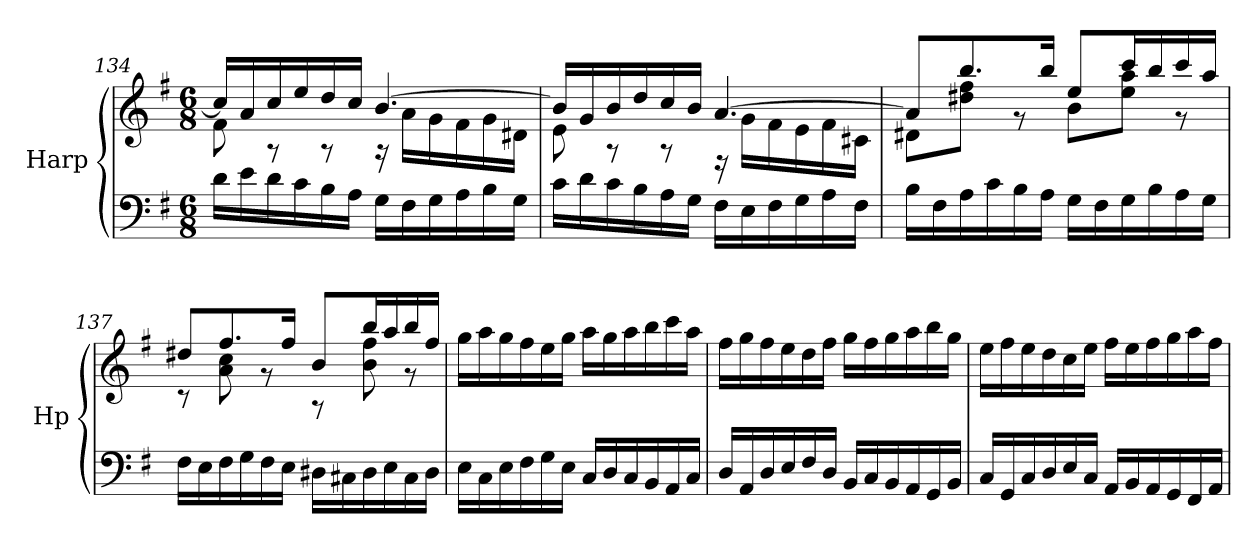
**kern	**kern
*part1	*part1
*staff2	*staff1
*I"Harp	*
*I'Hp	*
*clefF4	*clefG2
*k[f#]	*k[f#]
*M6/8	*M6/8
=134	=134
*	*^
16d\LL	16cc/LL]	8f#\
16e\	16a/	.
16d\	16cc/	8rA
16c\	16ee/	.
16B\	16dd/	8rA
16A\JJ	16cc/JJ	.
16G\LL	[4.b/	16rA
16F#\	.	16a\LL
16G\	.	16g\
16A\	.	16f#\
16B\	.	16g\
16G\JJ	.	16d#X\JJ
=135	=135	=135
16c\LL	16b/LL]	8e\
16d\	16g/	.
16c\	16b/	8rA
16B\	16dd/	.
16A\	16cc/	8rA
16G\JJ	16b/JJ	.
16F#\LL	[4.a/	16rF
16E\	.	16g\LL
16F#\	.	16f#\
16G\	.	16e\
16A\	.	16f#\
16F#\JJ	.	16c#X\JJ
!!LO:LB:g=z	!!
=136	=136	=136
16B\LL	8a/L]	8d#X\L
16F#\	.	.
16A\	8.bb/	8dd#X\ 8ff#\J
16c\	.	.
16B\	.	8r
16A\JJ	16bb/Jk	.
16G\LL	8ee/L	8b\L
16F#\	.	.
16G\	16ccc/L	8ee\ 8aa\J
16B\	16bb/	.
16A\	16ccc/	8r
16G\JJ	16aa/JJ	.
=137	=137	=137
16F#\LL	8dd#X/L	8rc
16E\	.	.
16F#\	8.ff#/	8a\ 8cc\
16G\	.	.
16F#\	.	8r
16E\JJ	16ff#/Jk	.
16D#X\LL	8b/L	8rA
16C#X\	.	.
16D#\	16bb/L	8b\ 8ff#\
16E\	16aa/	.
16C#\	16bb/	8r
16D#\JJ	16ff#/JJ	.
*	*v	*v
=138	=138
16E\LL	16gg\LL
16C\	16aa\
16E\	16gg\
16F#\	16ff#\
16G\	16ee\
16E\JJ	16gg\JJ
16C/LL	16aa\LL
16D/	16gg\
16C/	16aa\
16BB/	16bb\
16AA/	16ccc\
16C/JJ	16aa\JJ
!!LO:LB:g=z
=139	=139
16D/LL	16ff#\LL
16AA/	16gg\
16D/	16ff#\
16E/	16ee\
16F#/	16dd\
16D/JJ	16ff#\JJ
16BB/LL	16gg\LL
16C/	16ff#\
16BB/	16gg\
16AA/	16aa\
16GG/	16bb\
16BB/JJ	16gg\JJ
=140	=140
16C/LL	16ee\LL
16GG/	16ff#\
16C/	16ee\
16D/	16dd\
16E/	16cc\
16C/JJ	16ee\JJ
16AA/LL	16ff#\LL
16BB/	16ee\
16AA/	16ff#\
16GG/	16gg\
16FF#/	16aa\
16AA/JJ	16ff#\JJ
=	=
*-	*-
